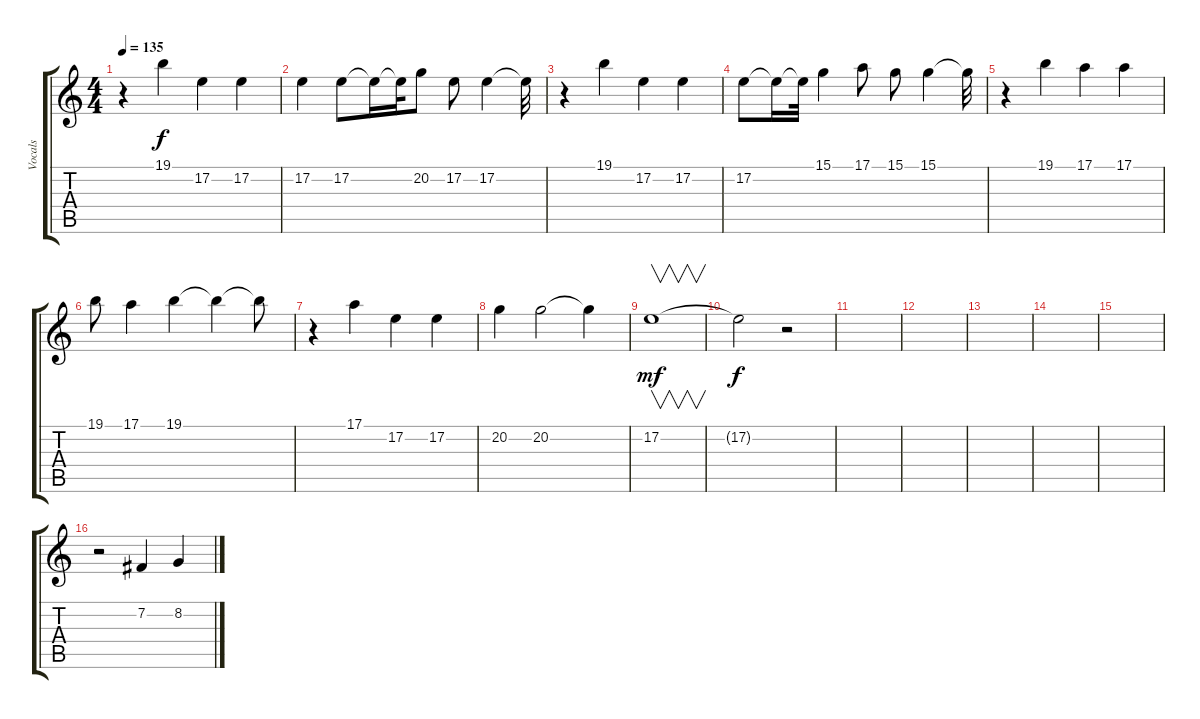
\track ("Vocals" "Vocals") {instrument bassoon}
\staff {score tabs}
\tuning (E4 B3 G3 D3 A2 E2) {hide}
\ts (4 4)
\tempo 135
\clef g2
\ks c
r.4{dy f} 19.1.4 17.2.4 17.2.4 |
17.2.4 17.2.8 17.2{t}.16 17.2{t}.32 20.2.8 17.2.8 17.2.4 17.2{t}.32 |
r.4 19.1.4 17.2.4 17.2.4 |
17.2.8 17.2{t}.16 17.2{t}.32 15.1.4 17.1.8 15.1.8 15.1.4 15.1{t}.32 |
r.4 19.1.4 17.1.4 17.1.4 |
19.1.8 17.1.4 19.1.4 19.1{t}.4 19.1{t}.8 |
r.4 17.1.4 17.2.4 17.2.4 |
20.2.4 20.2.2 20.2{t}.4 |
17.2.1{v dy mf} |
17.2{t}.2{dy f} r.2 |
|
|
|
|
|
r.2 7.2.4 8.2.4
